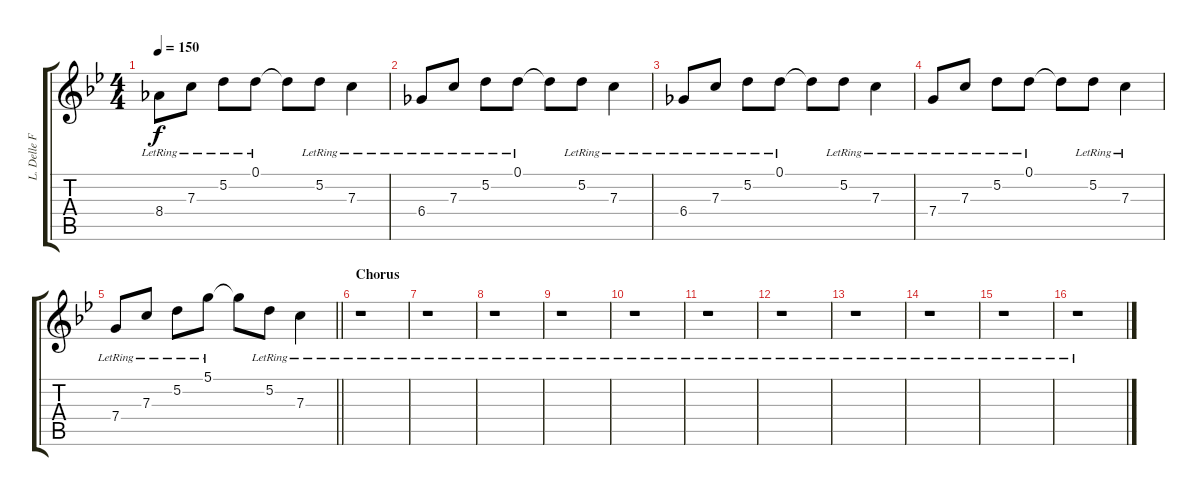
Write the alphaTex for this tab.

\track ("L. Delle Fave (Clean Guitar L)" "L. Delle F") {instrument electricguitarclean}
\staff {score tabs}
\tuning (D4 A3 F3 C3 G2 D2) {hide}
\ts (4 4)
\tempo 150
\clef g2
\ks gminor
8.4{lr}.8{dy f} 7.3{lr}.8 5.2{lr}.8 0.1{lr}.8 0.1{t}.8 5.2{lr}.8 7.3{lr}.4 |
6.4{lr}.8 7.3{lr}.8 5.2{lr}.8 0.1{lr}.8 0.1{t}.8 5.2{lr}.8 7.3{lr}.4 |
6.4{lr}.8 7.3{lr}.8 5.2{lr}.8 0.1{lr}.8 0.1{t}.8 5.2{lr}.8 7.3{lr}.4 |
7.4{lr}.8 7.3{lr}.8 5.2{lr}.8 0.1{lr}.8 0.1{t}.8 5.2{lr}.8 7.3{lr}.4 |
\barLineRight lightlight
7.4{lr}.8 7.3{lr}.8 5.2{lr}.8 5.1{lr}.8 5.1{t}.8 5.2{lr}.8 7.3{lr}.4 |
\section ("" "Chorus")
r.1 |
r.1 |
r.1 |
r.1 |
r.1 |
r.1 |
r.1 |
r.1 |
r.1 |
r.1 |
r.1
